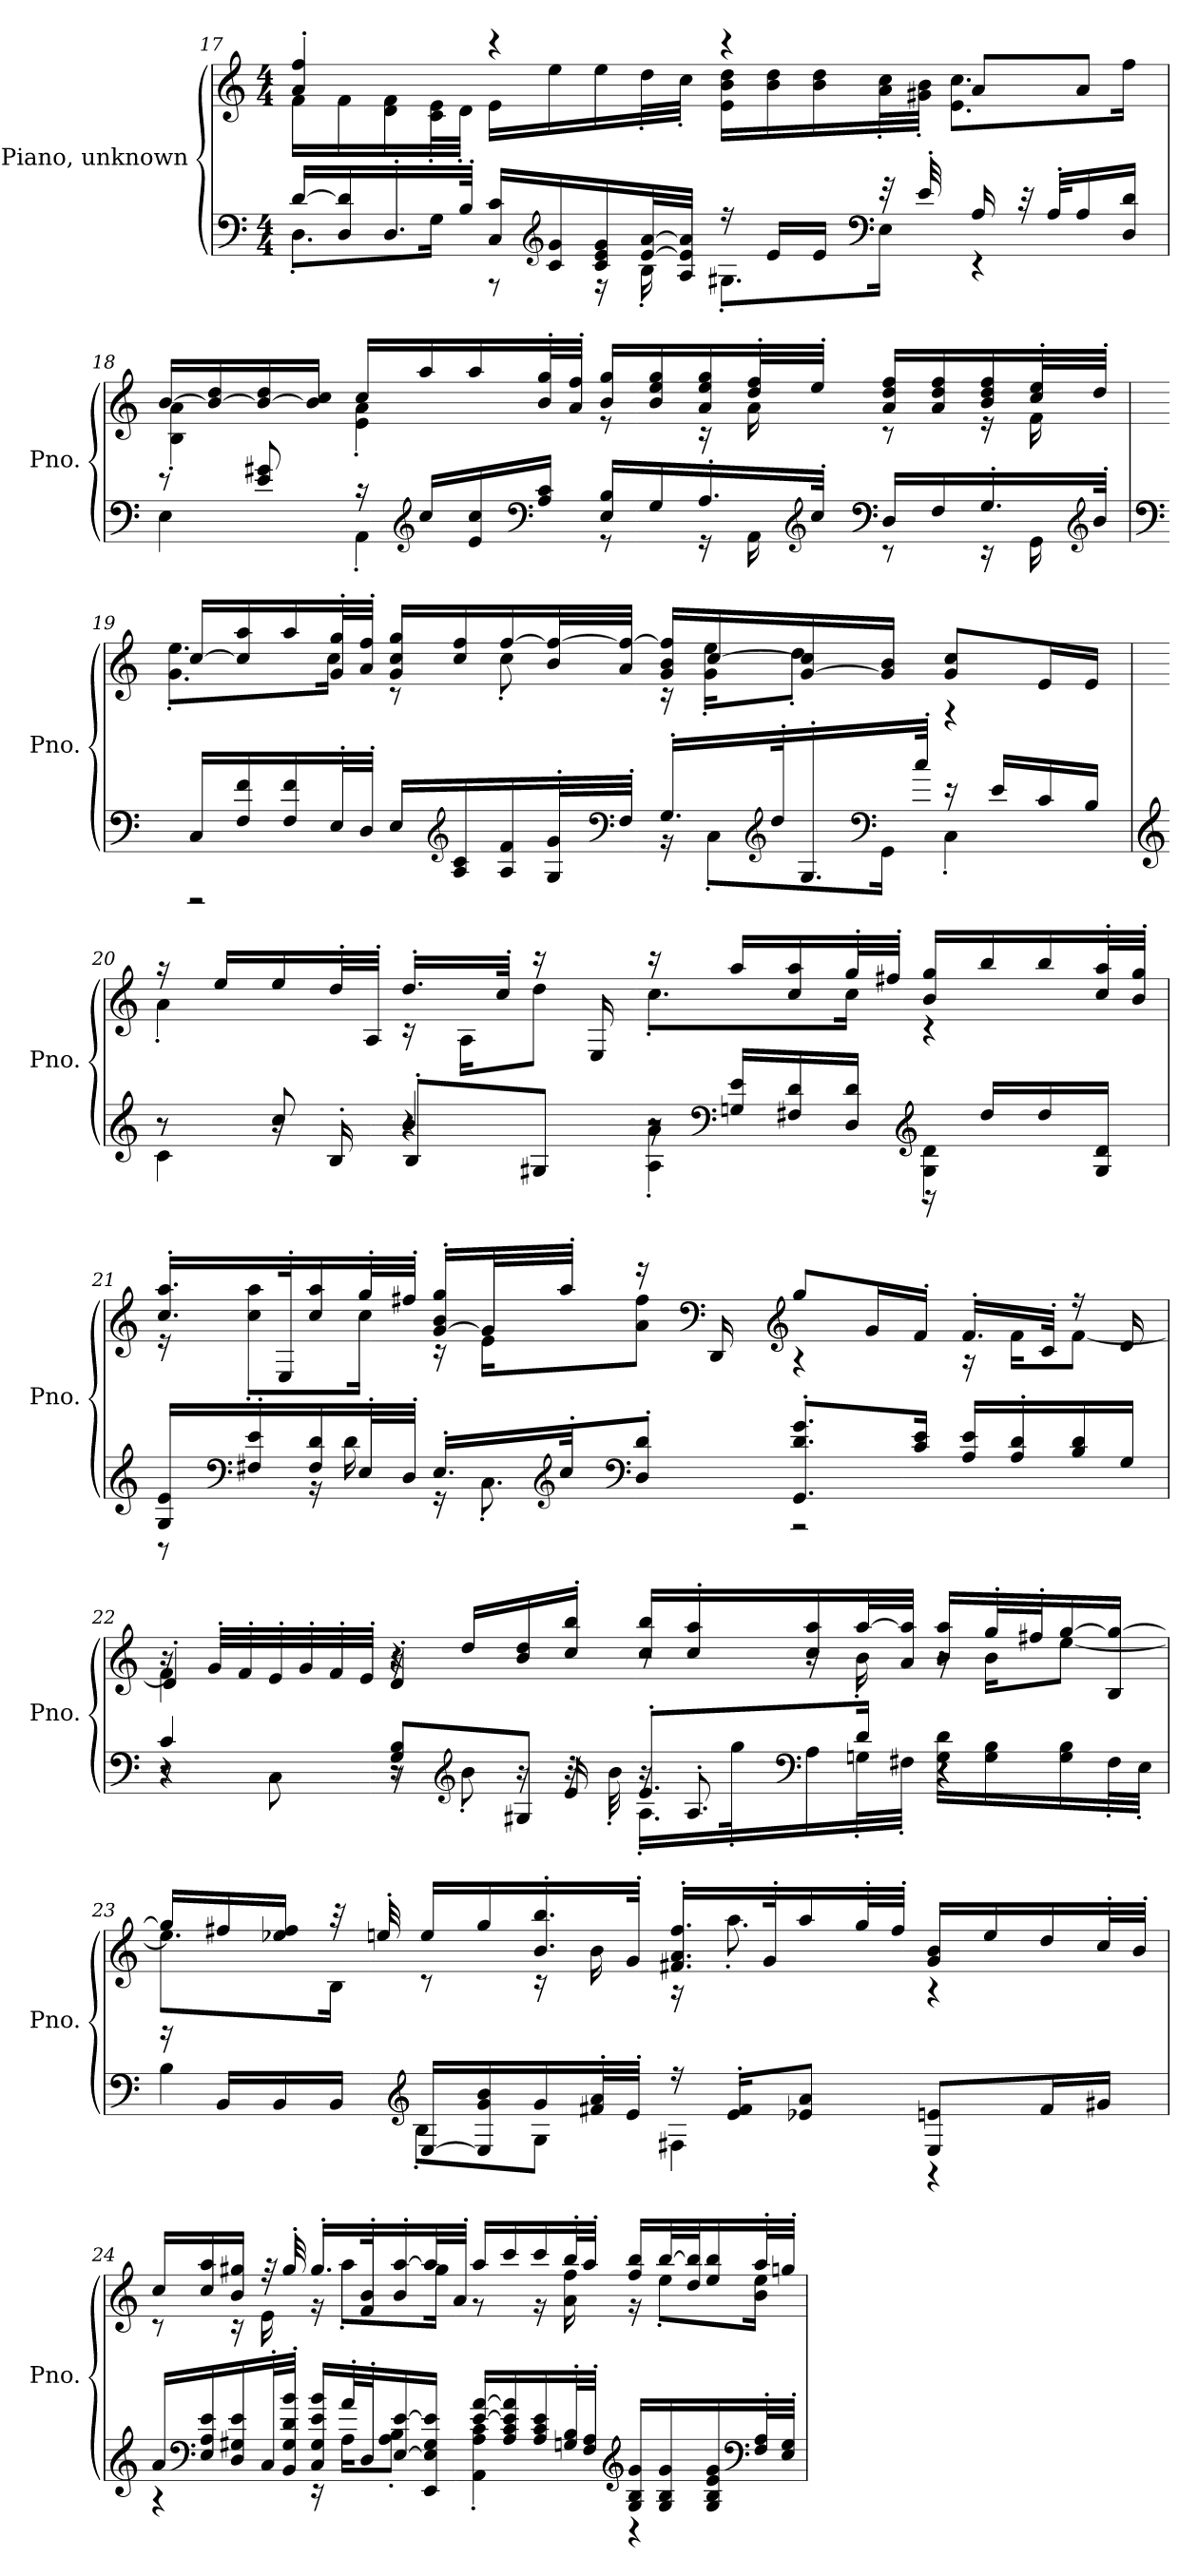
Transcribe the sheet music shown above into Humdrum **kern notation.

**kern	**kern
*part1	*part1
*staff2	*staff1
*I"Piano, unknown	*
*I'Pno.	*
!!LO:PB:g=z
*clefF4	*clefG2
*k[]	*k[]
*M4/4	*M4/4
=17	=17
*^	*^
[16d/LL	8.D'\L	4a/' 4ff/'	16f\LL
16D/ 16d/]	.	.	16f\
16.D'/	.	.	16d\ 16f\
.	16G\Jk	.	32c\' 32e\'L
32B'/JJk	.	.	32d'\JJJ
16C/ 16c/LL	8r	4r	16e\LL
*clefG2	*	*	*
16c/ 16g/	.	.	16ee\
16c/ 16e/ 16g/	16r	.	16ee\
[32e/ [32a/L	16B'\	.	32dd'\L
32A/ 32e/] 32a/]JJJ	.	.	32cc'\JJJ
16r	8.G#X'\L	4r	16e\ 16b\ 16dd\LL
16e/LL	.	.	16b\ 16dd\
16e/JJ	.	.	16b\ 16dd\
*clefF4	*	*	*
32r	16E\Jk	.	32a\' 32cc\'L
32e'/	.	.	32g#X\' 32b\'JJJ
16A/	4r	8a/L	8.e\ 8.cc\L
32r	.	.	.
32A'/KLL	.	.	.
16A/	.	8a/J	.
16D/ 16d/JJ	.	.	16ff\Jk
!!LO:LB:g=z	!!
=18	=18	=18	=18
8r	4E\	[16b/LL	4B\' 4a\'
.	.	16b/_ 16dd/	.
8e/ 8g#X/	.	16b/_ 16dd/	.
.	.	16b/] 16cc/JJ	.
16r	4AA'\	16cc/LL	4e\' 4a\'
*clefG2	*	*	*
16cc/LL	.	16aa/	.
16e/ 16cc/	.	16aa/	.
*clefF4	*	*	*
16A/ 16c/JJ	.	32b/' 32gg/'L	.
.	.	32a/' 32ff/'JJJ	.
16E/ 16B/LL	8r	16b/ 16gg/LL	8r
16G/	.	16b/ 16ee/ 16gg/	.
16.A'/	16r	16a/ 16ee/ 16gg/	16r
.	16AA\	32dd/' 32ff/'L	16a\
*clefG2	*	*	*
32cc'/JJk	.	32ee'/JJJ	.
*clefF4	*	*	*
16D/LL	8r	16a/ 16dd/ 16ff/LL	8r
16F/	.	16a/ 16dd/ 16ff/	.
16.G'/	16r	16b/ 16dd/ 16ff/	16r
.	16GG\	32cc/' 32ee/'L	16f\
*clefG2	*	*	*
32b'/JJk	.	32dd'/JJJ	.
!!LO:LB:g=z	!!
=19	=19	=19	=19
*clefF4	*	*	*
16C/LL	2r	[16cc/LL	8.g\' 8.ee\'L
16F/ 16f/	.	16cc/] 16aa/	.
16F/ 16f/	.	16aa/	.
32E'/L	.	32g/' 32gg/'L	16cc\Jk
32D'/JJJ	.	32a/' 32ff/'JJJ	.
16E/LL	.	16g/ 16cc/ 16gg/LL	8r
*clefG2	*	*	*
16A/ 16c/	.	16cc/ 16ff/	.
16A/ 16f/	.	[16ff/	8cc'\
32G/' 32g/'L	.	32b/ 32ff/_L	.
*clefF4	*	*	*
32F'/JJJ	.	32a/ 32ff/_JJJ	.
16.G'/LL	16r	16g/ 16b/ 16ff/]LL	16r
.	8C'\L	[16cc/	16g\' 16ee\'KL
*clefG2	*	*	*
32dd'/K	.	.	.
16.G'/	.	[16g/ 16cc/]	8dd'\J
*clefF4	*	*	*
.	16GG\Jk	16g/] 16b/JJ	.
32cc'/JJk	.	.	.
16r	4C'\	8g/ 8cc/L	4r
16e/LL	.	.	.
16c/	.	16e/L	.
16B/JJ	.	16e/JJ	.
*v	*v	*	*
!!LO:LB:g=z	!!
=20	=20	=20
*clefG2	*	*
*^	*	*
*	*^	*	*
8r	4c\	8r	16r	4a'\
.	.	.	16ee/LL	.
8cc/	.	16r	16ee/	.
.	.	16B'/	32dd'/L	.
.	.	.	32A'/JJJ	.
4b/	4r	8B'/L	16.dd'/LL	16r
.	.	.	.	16A\KL
.	.	.	32cc'/JJk	.
.	.	8G#X/J	16r	8dd\J
.	.	.	16E/	.
2r	4A\' 4a\'	16r	16r	8.cc'\L
*clefF4	*	*	*	*
.	.	16Gn/ 16e/LL	16aa/LL	.
.	.	16F#X/ 16d/	16cc/ 16aa/	.
.	.	16D/ 16d/JJ	32gg'/L	16cc\Jk
.	.	.	32ff#X'/JJJ	.
*clefG2	*	*	*	*
.	4G\' 4d\'	16r	16b/ 16gg/LL	4r
.	.	16dd/LL	16bb/	.
.	.	16dd/	16bb/	.
.	.	16G/ 16d/JJ	32cc/' 32aa/'L	.
.	.	.	32b/' 32gg/'JJJ	.
*	*v	*v	*	*
!!LO:LB:g=z	!!
=21	=21	=21	=21
16G/ 16e/LL	8r	16.cc/' 16.aa/'LL	16r
*clefF4	*	*	*
16F#X/' 16e/'	.	.	8cc\' 8aa\'L
.	.	32E'/K	.
16F#/ 16d/	16r	16cc/ 16aa/	.
32E'/L	16d\	32gg'/L	16cc\Jk
32D'/JJJ	.	32ff#X'/JJJ	.
16.E'/LL	16r	[16g/' 16b/' 16gg/'LL	16r
.	8.C'\	32g/L]	16e\KL
*clefG2	*	*	*
32cc'/JK	.	32aa'/JJJ	.
*clefF4	*	*	*
8D/' 8d/'J	.	16r	8a\ 8ff#\J
*	*	*clefF4	*
.	.	16DD/	.
*	*	*clefG2	*
8.GG/' 8.d/' 8.g/'L	2r	8gg/L	4r
.	.	16g/L	.
16c/ 16e/Jk	.	16f'/JJ	.
16A/ 16e/LL	.	16.f'/LL	16r
16A/' 16d/'	.	.	16f\KL
.	.	32c'/JJk	.
16B/ 16d/	.	16r	[8f\J
16G/JJ	.	16d/	.
!!LO:LB:g=z
=22	=22	=22	=22
*	*^	*	*^
4r	8r	4c/	16r	4f\]	4d'/
.	.	.	32g'/LLL	.	.
.	.	.	32f'/	.	.
.	8C\	.	32e'/	.	.
.	.	.	32g'/	.	.
.	.	.	32f'/	.	.
.	.	.	32e'/JJJ	.	.
8r	16r	8G/ 8B/L	16r	4r	4d'/
*clefG2	*	*	*	*	*
.	8b'\	.	16dd/LL	.	.
16r	.	8G#X/J	16b/ 16dd/	.	.
16e/	32r	.	16cc/' 16bb/'JJ	.	.
.	32b'\	.	.	.	.
8.e'/L	16.A'\LL	16r	16cc/ 16bb/LL	8r	2r
.	.	8.A'/	16cc/' 16aa/'	.	.
.	32gg'\K	.	.	.	.
*clefF4	*	*	*	*	*
.	16A\	.	16cc/ 16aa/	16r	.
16d/Jk	32Gn'\L	.	[32aa/L	16b'\	.
.	32F#X'\JJJ	.	32a/ 32aa/]JJJ	.	.
4r	16G\ 16d\LL	4r	16b/ 16aa/LL	16r	.
.	16G\ 16B\	.	32gg'/L	16b\KL	.
.	.	.	32ff#X'/J	.	.
.	16G\ 16B\	.	[16gg/	[8ee\J	.
.	32F#'\L	.	16B/ 16gg/_JJ	.	.
.	32E'\JJJ	.	.	.	.
*	*v	*v	*	*	*
*	*	*	*v	*v
!!LO:PB:g=z
=23	=23	=23	=23
16r	4B\	16gg/LL]	8.ee\L]
16BB/LL	.	16ff#X/	.
16BB/	.	16ee-X/ 16ff#/JJ	.
16BB/JJ	.	32r	16B\Jk
.	.	32een'/	.
*clefG2	*	*	*
[16E/LL	8B'\L	16ee/LL	8r
16E/] 16g/ 16b/	.	16gg/	.
16g/	8G\J	16.b/' 16.bb/'	16r
32f#X/' 32a/'L	.	.	16b\
32e'/JJJ	.	32g'/JJk	.
16r	4F#X\	16.f#X/' 16.a/' 16.ff#/'LL	16r
16e/' 16f#/'KL	.	.	8.aa'\
.	.	32g'/K	.
8e-X/ 8a/J	.	16aa/	.
.	.	32gg'/L	.
.	.	32ff#'/JJJ	.
8E/ 8en/L	4r	16g/ 16b/LL	4r
.	.	16ee/	.
16f#/L	.	16dd/	.
16g#X/JJ	.	32cc'/L	.
.	.	32b'/JJJ	.
!!LO:LB:g=z	!!
=24	=24	=24	=24
16a/LL	4r	16cc/LL	8r
*clefF4	*	*	*
16E/ 16A/ 16e/	.	16cc/ 16aa/	.
16D/ 16G#X/ 16e/	.	16b/ 16gg#X/JJ	16r
32C'/L	.	32r	16e\
32BB/' 32G#/' 32d/' 32b/'JJJ	.	32gg#'/	.
16C/ 16G#/ 16e/ 16b/LL	16r	16.gg#'/LL	16r
32a'/L	16A\KL	.	8aa'\L
32D'/J	.	32f/' 32b/'K	.
[16E/ [16e/	8A\' 8B\'J	16b/' [16aa/'	.
16EE/ 16E/] 16G#/ 16e/]JJ	.	32aa/L]	16gg#\Jk
.	.	32a'/JJJ	.
[16e/ [16a/LL	4AA\' 4A\' 4c\'	16aa/LL	8r
16A/ 16c/ 16e/] 16a/]	.	16ccc/	.
16A/ 16c/ 16e/	.	16ccc/	16r
32Gn/' 32B/'L	.	32bb'/L	16a\ 16ff\
32F/' 32A/'JJJ	.	32aa'/JJJ	.
*clefG2	*	*	*
16G/ 16B/ 16g/LL	4r	16ff/ 16bb/LL	16r
16G/ 16B/ 16g/	.	[32bb/L	8ee'\L
.	.	32dd/ 32bb/]J	.
16G/ 16B/ 16e/ 16g/	.	16ee/ 16bb/	.
*clefF4	*	*	*
32F/' 32A/'L	.	32aa'/L	16b\ 16ee\Jk
32E/' 32G/'JJJ	.	32ggn'/JJJ	.
*v	*v	*	*
*	*v	*v
=	=
*-	*-
